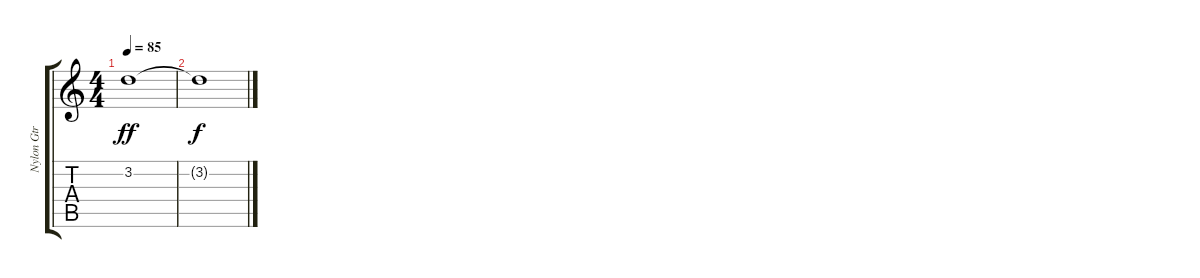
\track ("Nylon Gtr 2" "Nylon Gtr ") {instrument acousticguitarnylon}
\staff {score tabs}
\tuning (E4 B3 G3 D3 A2 E2) {hide}
\ts (4 4)
\tempo 85
\clef g2
\ks c
3.2.1{dy ff} |
3.2{t}.1{dy f}
